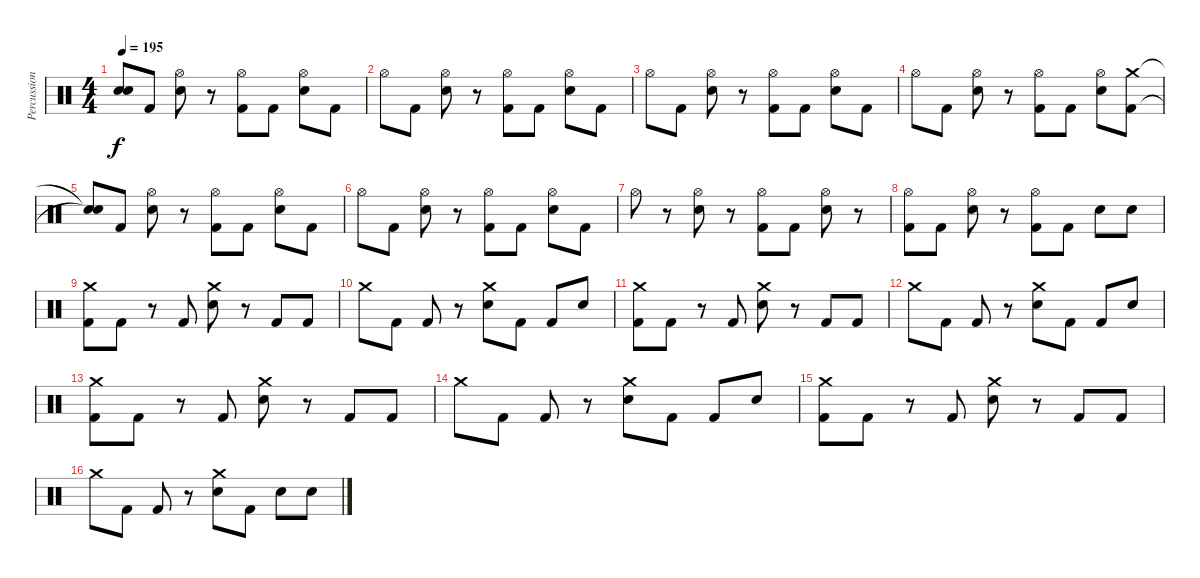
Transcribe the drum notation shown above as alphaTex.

\track ("Percussion" "Percussion") {instrument percussion}
\staff {score}
\articulation defaults
\ts (4 4)
\tempo 195
\clef neutral
\ks c
("Snare (hit)"{t} "Snare (hit)"{t}).8{dy f} "Kick (hit) 2".8 ("Hi-Hat (open)" "Snare (hit) 2").8 r.8 ("Hi-Hat (open)" "Kick (hit) 2").8 "Kick (hit) 2".8 ("Hi-Hat (open)" "Snare (hit) 2").8 "Kick (hit) 2".8 |
"Hi-Hat (open)".8 "Kick (hit) 2".8 ("Hi-Hat (open)" "Snare (hit) 2").8 r.8 ("Hi-Hat (open)" "Kick (hit) 2").8 "Kick (hit) 2".8 ("Hi-Hat (open)" "Snare (hit) 2").8 "Kick (hit) 2".8 |
"Hi-Hat (open)".8 "Kick (hit) 2".8 ("Hi-Hat (open)" "Snare (hit) 2").8 r.8 ("Hi-Hat (open)" "Kick (hit) 2").8 "Kick (hit) 2".8 ("Hi-Hat (open)" "Snare (hit) 2").8 "Kick (hit) 2".8 |
"Hi-Hat (open)".8 "Kick (hit) 2".8 ("Hi-Hat (open)" "Snare (hit) 2").8 r.8 ("Hi-Hat (open)" "Kick (hit) 2").8 "Kick (hit) 2".8 ("Hi-Hat (open)" "Snare (hit) 2").8 ("Crash medium (hit)" "Kick (hit) 2").8 |
("Snare (hit)"{t} "Snare (hit)"{t}).8 "Kick (hit) 2".8 ("Hi-Hat (open)" "Snare (hit) 2").8 r.8 ("Hi-Hat (open)" "Kick (hit) 2").8 "Kick (hit) 2".8 ("Hi-Hat (open)" "Snare (hit) 2").8 "Kick (hit) 2".8 |
"Hi-Hat (open)".8 "Kick (hit) 2".8 ("Hi-Hat (open)" "Snare (hit) 2").8 r.8 ("Hi-Hat (open)" "Kick (hit) 2").8 "Kick (hit) 2".8 ("Hi-Hat (open)" "Snare (hit) 2").8 "Kick (hit) 2".8 |
"Hi-Hat (open)".8 r.8 ("Hi-Hat (open)" "Snare (hit) 2").8 r.8 ("Hi-Hat (open)" "Kick (hit) 2").8 "Kick (hit) 2".8 ("Hi-Hat (open)" "Snare (hit) 2").8 r.8 |
("Hi-Hat (open)" "Kick (hit) 2").8 "Kick (hit) 2".8 ("Hi-Hat (open)" "Snare (hit) 2").8 r.8 ("Hi-Hat (open)" "Kick (hit) 2").8 "Kick (hit) 2".8 "Snare (hit) 2".8 "Snare (hit) 2".8 |
("Crash medium (hit)" "Kick (hit) 2").8 "Kick (hit) 2".8 r.8 "Kick (hit) 2".8 ("Crash medium (hit)" "Snare (hit) 2").8 r.8 "Kick (hit) 2".8 "Kick (hit) 2".8 |
"Crash medium (hit)".8 "Kick (hit) 2".8 "Kick (hit) 2".8 r.8 ("Crash medium (hit)" "Snare (hit) 2").8 "Kick (hit) 2".8 "Kick (hit) 2".8 "Snare (hit) 2".8 |
("Crash medium (hit)" "Kick (hit) 2").8 "Kick (hit) 2".8 r.8 "Kick (hit) 2".8 ("Crash medium (hit)" "Snare (hit) 2").8 r.8 "Kick (hit) 2".8 "Kick (hit) 2".8 |
"Crash medium (hit)".8 "Kick (hit) 2".8 "Kick (hit) 2".8 r.8 ("Crash medium (hit)" "Snare (hit) 2").8 "Kick (hit) 2".8 "Kick (hit) 2".8 "Snare (hit) 2".8 |
("Crash medium (hit)" "Kick (hit) 2").8 "Kick (hit) 2".8 r.8 "Kick (hit) 2".8 ("Crash medium (hit)" "Snare (hit) 2").8 r.8 "Kick (hit) 2".8 "Kick (hit) 2".8 |
"Crash medium (hit)".8 "Kick (hit) 2".8 "Kick (hit) 2".8 r.8 ("Crash medium (hit)" "Snare (hit) 2").8 "Kick (hit) 2".8 "Kick (hit) 2".8 "Snare (hit) 2".8 |
("Crash medium (hit)" "Kick (hit) 2").8 "Kick (hit) 2".8 r.8 "Kick (hit) 2".8 ("Crash medium (hit)" "Snare (hit) 2").8 r.8 "Kick (hit) 2".8 "Kick (hit) 2".8 |
"Crash medium (hit)".8 "Kick (hit) 2".8 "Kick (hit) 2".8 r.8 ("Crash medium (hit)" "Snare (hit) 2").8 "Kick (hit) 2".8 "Snare (hit) 2".8 "Snare (hit) 2".8
